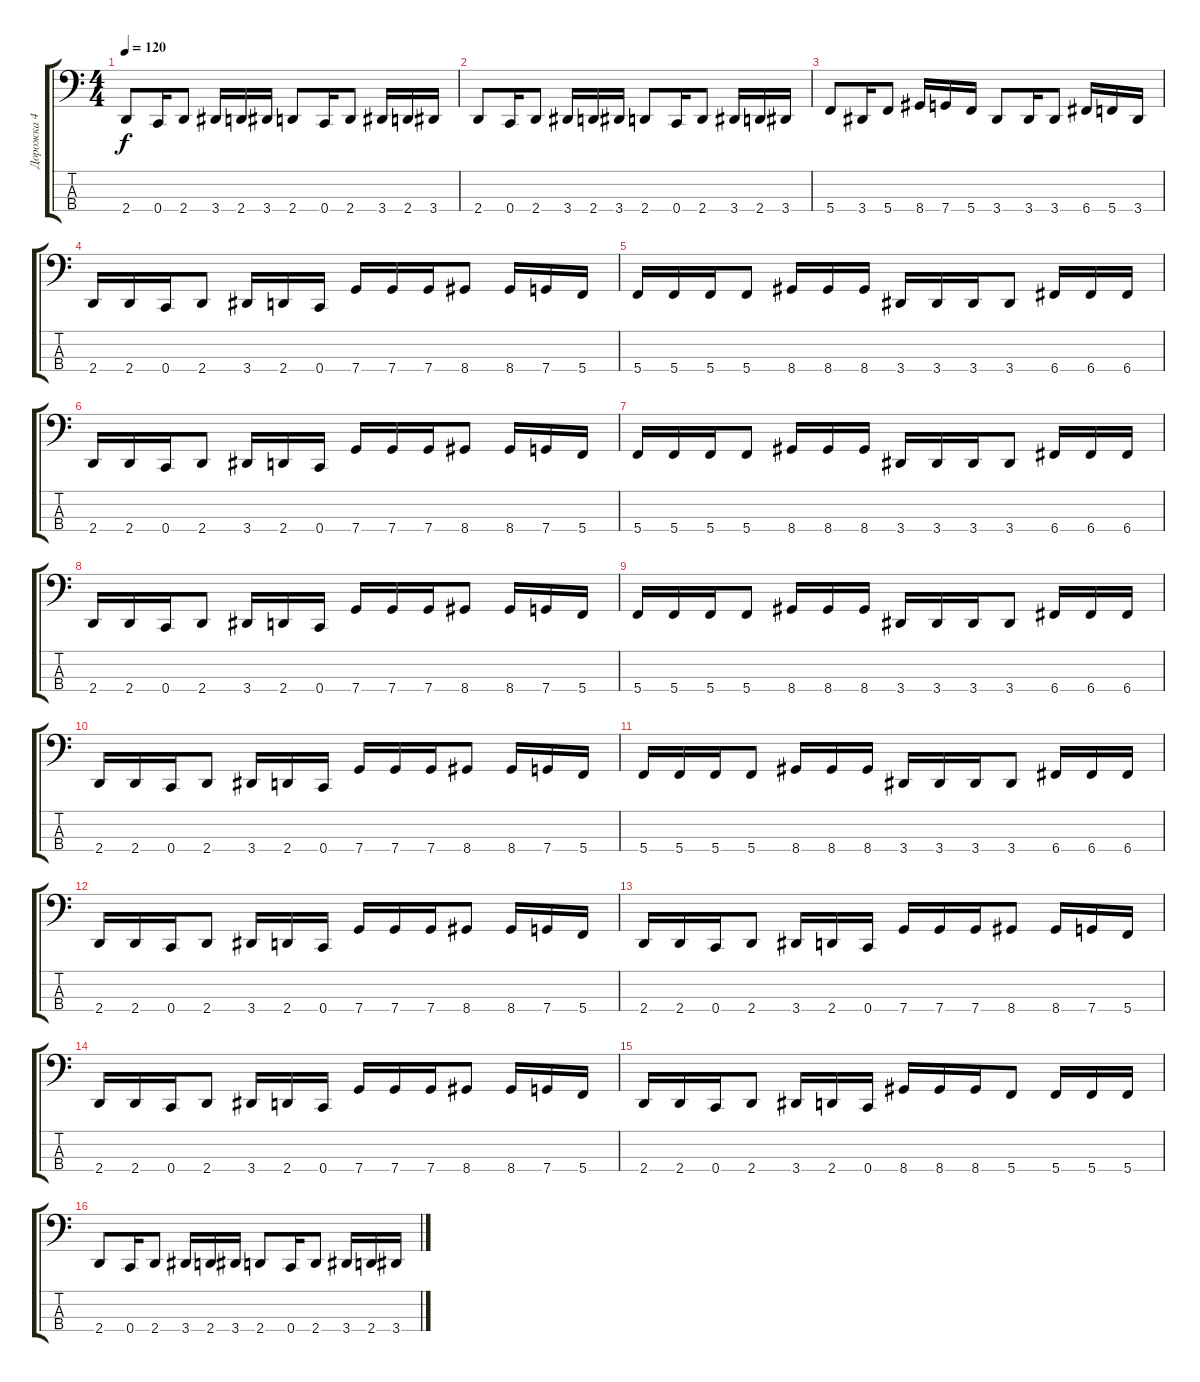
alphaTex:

\track ("Дорожка 4" "Дорожка 4") {instrument electricbassfinger}
\staff {score tabs}
\tuning (F2 C2 G1 C1) {hide}
\ts (4 4)
\tempo 120
\clef f4
\ks c
2.4.8{dy f} 0.4.16 2.4.8 3.4.16 2.4.16 3.4.16 2.4.8 0.4.16 2.4.8 3.4.16 2.4.16 3.4.16 |
2.4.8 0.4.16 2.4.8 3.4.16 2.4.16 3.4.16 2.4.8 0.4.16 2.4.8 3.4.16 2.4.16 3.4.16 |
5.4.8 3.4.16 5.4.8 8.4.16 7.4.16 5.4.16 3.4.8 3.4.16 3.4.8 6.4.16 5.4.16 3.4.16 |
2.4.16 2.4.16 0.4.16 2.4.8 3.4.16 2.4.16 0.4.16 7.4.16 7.4.16 7.4.16 8.4.8 8.4.16 7.4.16 5.4.16 |
5.4.16 5.4.16 5.4.16 5.4.8 8.4.16 8.4.16 8.4.16 3.4.16 3.4.16 3.4.16 3.4.8 6.4.16 6.4.16 6.4.16 |
2.4.16 2.4.16 0.4.16 2.4.8 3.4.16 2.4.16 0.4.16 7.4.16 7.4.16 7.4.16 8.4.8 8.4.16 7.4.16 5.4.16 |
5.4.16 5.4.16 5.4.16 5.4.8 8.4.16 8.4.16 8.4.16 3.4.16 3.4.16 3.4.16 3.4.8 6.4.16 6.4.16 6.4.16 |
2.4.16 2.4.16 0.4.16 2.4.8 3.4.16 2.4.16 0.4.16 7.4.16 7.4.16 7.4.16 8.4.8 8.4.16 7.4.16 5.4.16 |
5.4.16 5.4.16 5.4.16 5.4.8 8.4.16 8.4.16 8.4.16 3.4.16 3.4.16 3.4.16 3.4.8 6.4.16 6.4.16 6.4.16 |
2.4.16 2.4.16 0.4.16 2.4.8 3.4.16 2.4.16 0.4.16 7.4.16 7.4.16 7.4.16 8.4.8 8.4.16 7.4.16 5.4.16 |
5.4.16 5.4.16 5.4.16 5.4.8 8.4.16 8.4.16 8.4.16 3.4.16 3.4.16 3.4.16 3.4.8 6.4.16 6.4.16 6.4.16 |
2.4.16 2.4.16 0.4.16 2.4.8 3.4.16 2.4.16 0.4.16 7.4.16 7.4.16 7.4.16 8.4.8 8.4.16 7.4.16 5.4.16 |
2.4.16 2.4.16 0.4.16 2.4.8 3.4.16 2.4.16 0.4.16 7.4.16 7.4.16 7.4.16 8.4.8 8.4.16 7.4.16 5.4.16 |
2.4.16 2.4.16 0.4.16 2.4.8 3.4.16 2.4.16 0.4.16 7.4.16 7.4.16 7.4.16 8.4.8 8.4.16 7.4.16 5.4.16 |
2.4.16 2.4.16 0.4.16 2.4.8 3.4.16 2.4.16 0.4.16 8.4.16 8.4.16 8.4.16 5.4.8 5.4.16 5.4.16 5.4.16 |
2.4.8 0.4.16 2.4.8 3.4.16 2.4.16 3.4.16 2.4.8 0.4.16 2.4.8 3.4.16 2.4.16 3.4.16
